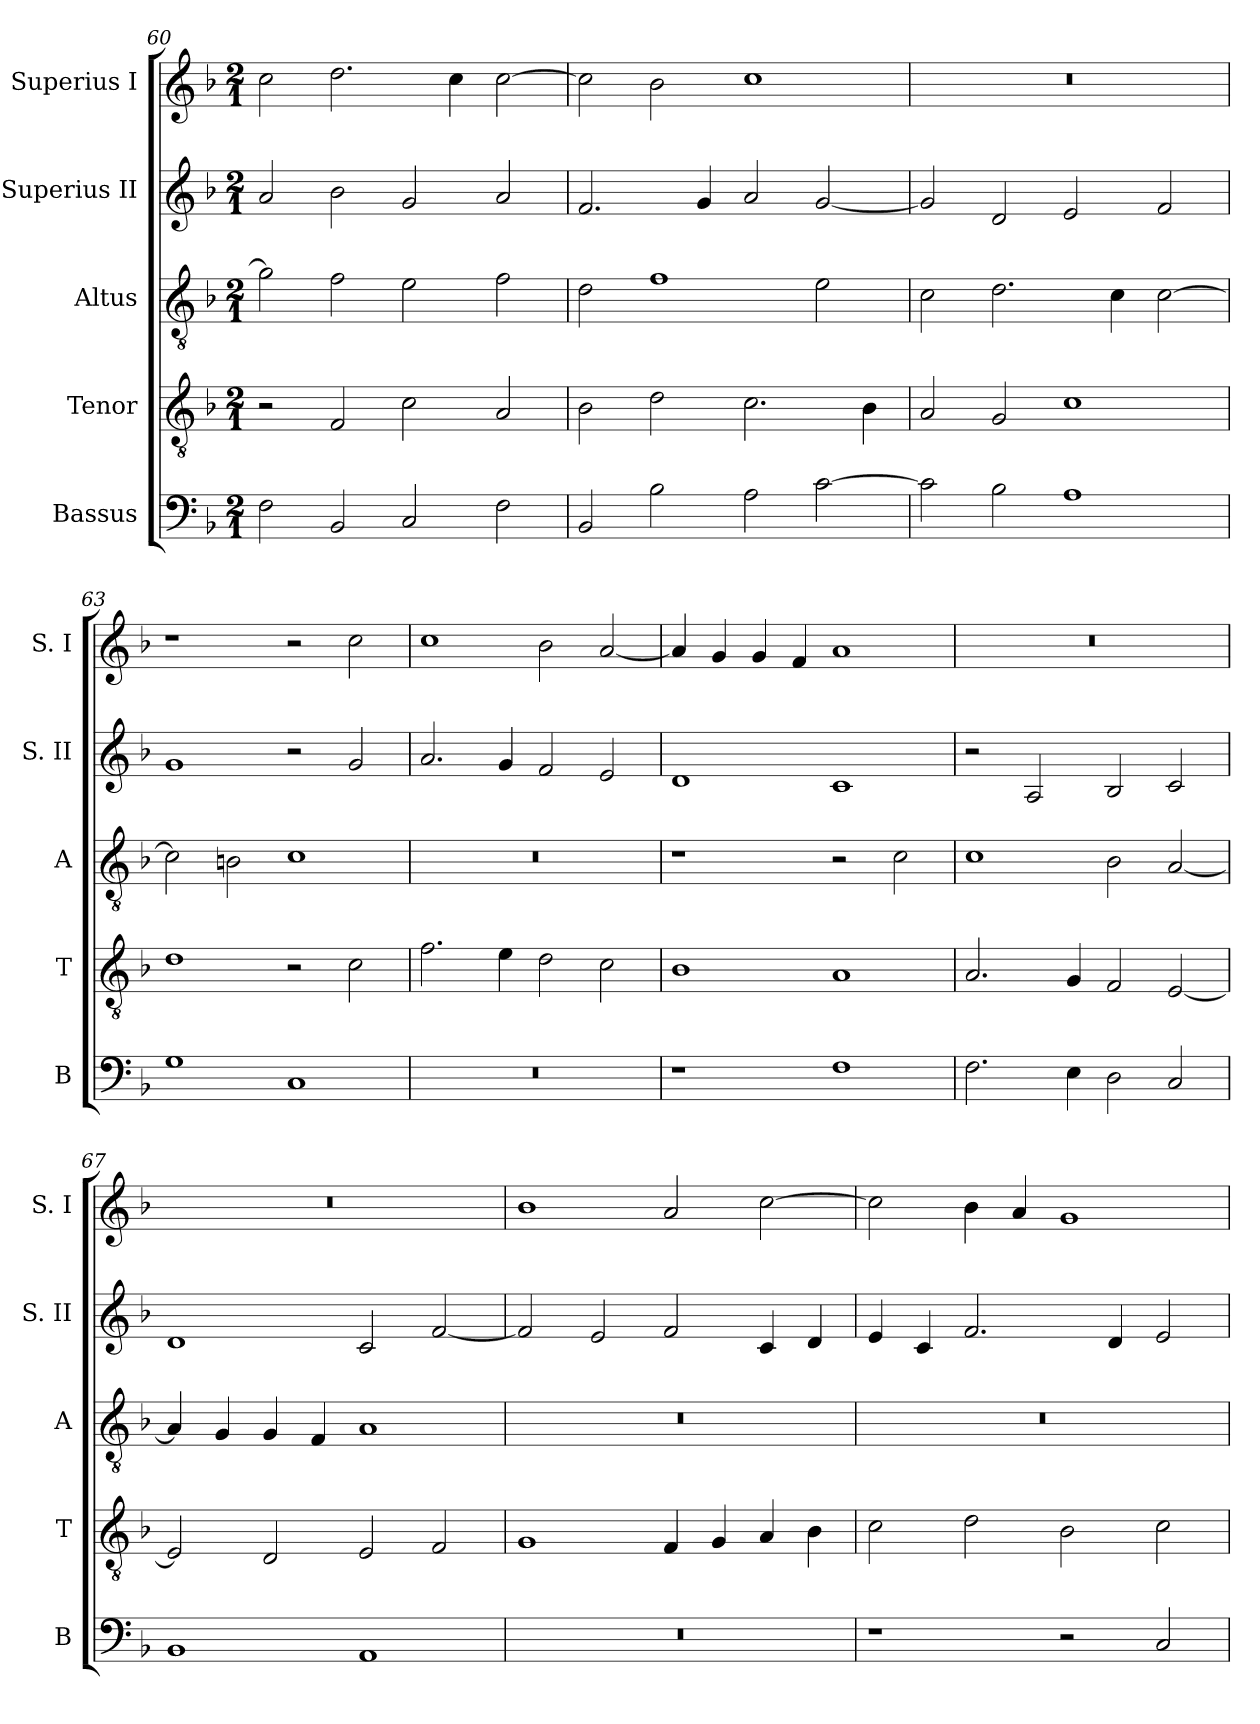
**kern	**kern	**kern	**kern	**kern
*part5	*part4	*part3	*part2	*part1
*staff5	*staff4	*staff3	*staff2	*staff1
*I"Bassus	*I"Tenor	*I"Altus	*I"Superius II	*I"Superius I
*I'B	*I'T	*I'A	*I'S. II	*I'S. I
*clefF4	*clefGv2	*clefGv2	*clefG2	*clefG2
*k[b-]	*k[b-]	*k[b-]	*k[b-]	*k[b-]
*F:	*F:	*F:	*F:	*F:
*M2/1	*M2/1	*M2/1	*M2/1	*M2/1
=60	=60	=60	=60	=60
2F	2r	2g]	2a	2cc
2BB-	2F	2f	2b-	2.dd
2C	2c	2e	2g	.
.	.	.	.	4cc
2F	2A	2f	2a	[2cc
=61	=61	=61	=61	=61
2BB-	2B-	2d	2.f	2cc]
2B-	2d	1f	.	2b-
.	.	.	4g	.
2A	2.c	.	2a	1cc
[2c	.	2e	[2g	.
.	4B-	.	.	.
=62	=62	=62	=62	=62
2c]	2A	2c	2g]	0r
2B-	2G	2.d	2d	.
1A	1c	.	2e	.
.	.	4c	.	.
.	.	[2c	2f	.
=63	=63	=63	=63	=63
1G	1d	2c]	1g	1r
.	.	2Bn	.	.
1C	2r	1c	2r	2r
.	2c	.	2g	2cc
=64	=64	=64	=64	=64
0r	2.f	0r	2.a	1cc
.	4e	.	4g	.
.	2d	.	2f	2b-
.	2c	.	2e	[2a
=65	=65	=65	=65	=65
1r	1B-	1r	1d	4a]
.	.	.	.	4g
.	.	.	.	4g
.	.	.	.	4f
1F	1A	2r	1c	1a
.	.	2c	.	.
=66	=66	=66	=66	=66
2.F	2.A	1c	2r	0r
.	.	.	2A	.
4E	4G	.	.	.
2D	2F	2B-	2B-	.
2C	[2E	[2A	2c	.
=67	=67	=67	=67	=67
1BB-	2E]	4A]	1d	0r
.	.	4G	.	.
.	2D	4G	.	.
.	.	4F	.	.
1AA	2E	1A	2c	.
.	2F	.	[2f	.
=68	=68	=68	=68	=68
0r	1G	0r	2f]	1b-
.	.	.	2e	.
.	4F	.	2f	2a
.	4G	.	.	.
.	4A	.	4c	[2cc
.	4B-	.	4d	.
=69	=69	=69	=69	=69
1r	2c	0r	4e	2cc]
.	.	.	4c	.
.	2d	.	2.f	4b-
.	.	.	.	4a
2r	2B-	.	.	1g
.	.	.	4d	.
2C	2c	.	2e	.
=	=	=	=	=
*-	*-	*-	*-	*-
